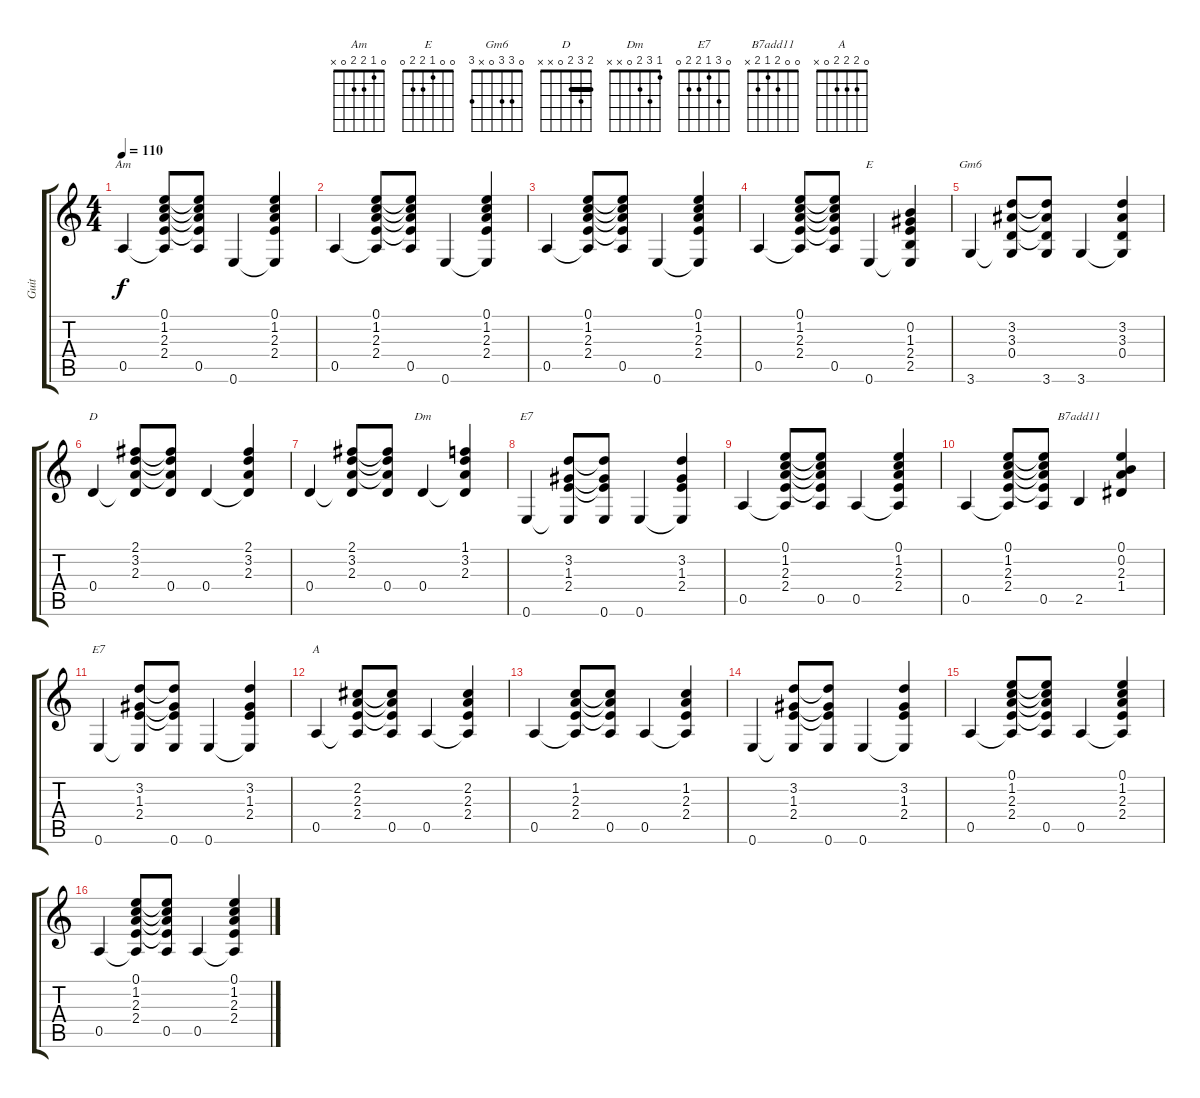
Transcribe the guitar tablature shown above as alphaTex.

\track ("Guit " "Guit ") {instrument acousticguitarsteel}
\staff {score tabs}
\tuning (E4 B3 G3 D3 A2 E2) {hide}
\chord ("Am" 0 1 2 2 0 x)
\chord ("E" 0 0 1 2 2 0)
\chord ("Gm6" 0 3 3 0 x 3)
\chord ("D" 2 3 2 0 x x) {barre 2}
\chord ("Dm" 1 3 2 0 x x)
\chord ("E7" x 3 1 2 2 0)
\chord ("B7add11" 0 0 2 1 2 x)
\chord ("E7" 0 3 1 2 2 0)
\chord ("A" 0 2 2 2 0 x)
\ts (4 4)
\tempo 110
\clef g2
\ks c
0.5.4{ch "Am" dy f instrument acousticguitarsteel} (0.1 1.2 2.3 2.4 0.5{t}).8 (0.1{t} 1.2{t} 2.3{t} 2.4{t} 0.5).8 0.6.4 (0.1 1.2 2.3 2.4 0.6{t}).4 |
0.5.4 (0.1 1.2 2.3 2.4 0.5{t}).8 (0.1{t} 1.2{t} 2.3{t} 2.4{t} 0.5).8 0.6.4 (0.1 1.2 2.3 2.4 0.6{t}).4 |
0.5.4 (0.1 1.2 2.3 2.4 0.5{t}).8 (0.1{t} 1.2{t} 2.3{t} 2.4{t} 0.5).8 0.6.4 (0.1 1.2 2.3 2.4 0.6{t}).4 |
0.5.4 (0.1 1.2 2.3 2.4 0.5{t}).8 (0.1{t} 1.2{t} 2.3{t} 2.4{t} 0.5).8 0.6.4{ch "E"} (0.2 1.3 2.4 2.5 0.6{t}).4 |
3.6.4{ch "Gm6"} (3.2 3.3 0.4 3.6{t}).8 (3.2{t} 3.3{t} 0.4{t} 3.6).8 3.6.4 (3.2 3.3 0.4 3.6{t}).4 |
0.4.4{ch "D"} (2.1 3.2 2.3 0.4{t}).8 (2.1{t} 3.2{t} 2.3{t} 0.4).8 0.4.4 (2.1 3.2 2.3 0.4{t}).4 |
0.4.4 (2.1 3.2 2.3 0.4{t}).8 (2.1{t} 3.2{t} 2.3{t} 0.4).8 0.4.4{ch "Dm"} (1.1 3.2 2.3 0.4{t}).4 |
0.6.4{ch "E7"} (3.2 1.3 2.4 0.6{t}).8 (3.2{t} 1.3{t} 2.4{t} 0.6).8 0.6.4 (3.2 1.3 2.4 0.6{t}).4 |
0.5.4 (0.1 1.2 2.3 2.4 0.5{t}).8 (0.1{t} 1.2{t} 2.3{t} 2.4{t} 0.5).8 0.5.4 (0.1 1.2 2.3 2.4 0.5{t}).4 |
0.5.4 (0.1 1.2 2.3 2.4 0.5{t}).8 (0.1{t} 1.2{t} 2.3{t} 2.4{t} 0.5).8 2.5.4{ch "B7add11"} (0.1 0.2 2.3 1.4).4 |
0.6.4{ch "E7"} (3.2 1.3 2.4 0.6{t}).8 (3.2{t} 1.3{t} 2.4{t} 0.6).8 0.6.4 (3.2 1.3 2.4 0.6{t}).4 |
0.5.4{ch "A"} (2.2 2.3 2.4 0.5{t}).8 (2.2{t} 2.3{t} 2.4{t} 0.5).8 0.5.4 (2.2 2.3 2.4 0.5{t}).4 |
0.5.4 (1.2 2.3 2.4 0.5{t}).8 (1.2{t} 2.3{t} 2.4{t} 0.5).8 0.5.4 (1.2 2.3 2.4 0.5{t}).4 |
0.6.4 (3.2 1.3 2.4 0.6{t}).8 (3.2{t} 1.3{t} 2.4{t} 0.6).8 0.6.4 (3.2 1.3 2.4 0.6{t}).4 |
0.5.4 (0.1 1.2 2.3 2.4 0.5{t}).8 (0.1{t} 1.2{t} 2.3{t} 2.4{t} 0.5).8 0.5.4 (0.1 1.2 2.3 2.4 0.5{t}).4 |
0.5.4 (0.1 1.2 2.3 2.4 0.5{t}).8 (0.1{t} 1.2{t} 2.3{t} 2.4{t} 0.5).8 0.5.4 (0.1 1.2 2.3 2.4 0.5{t}).4
